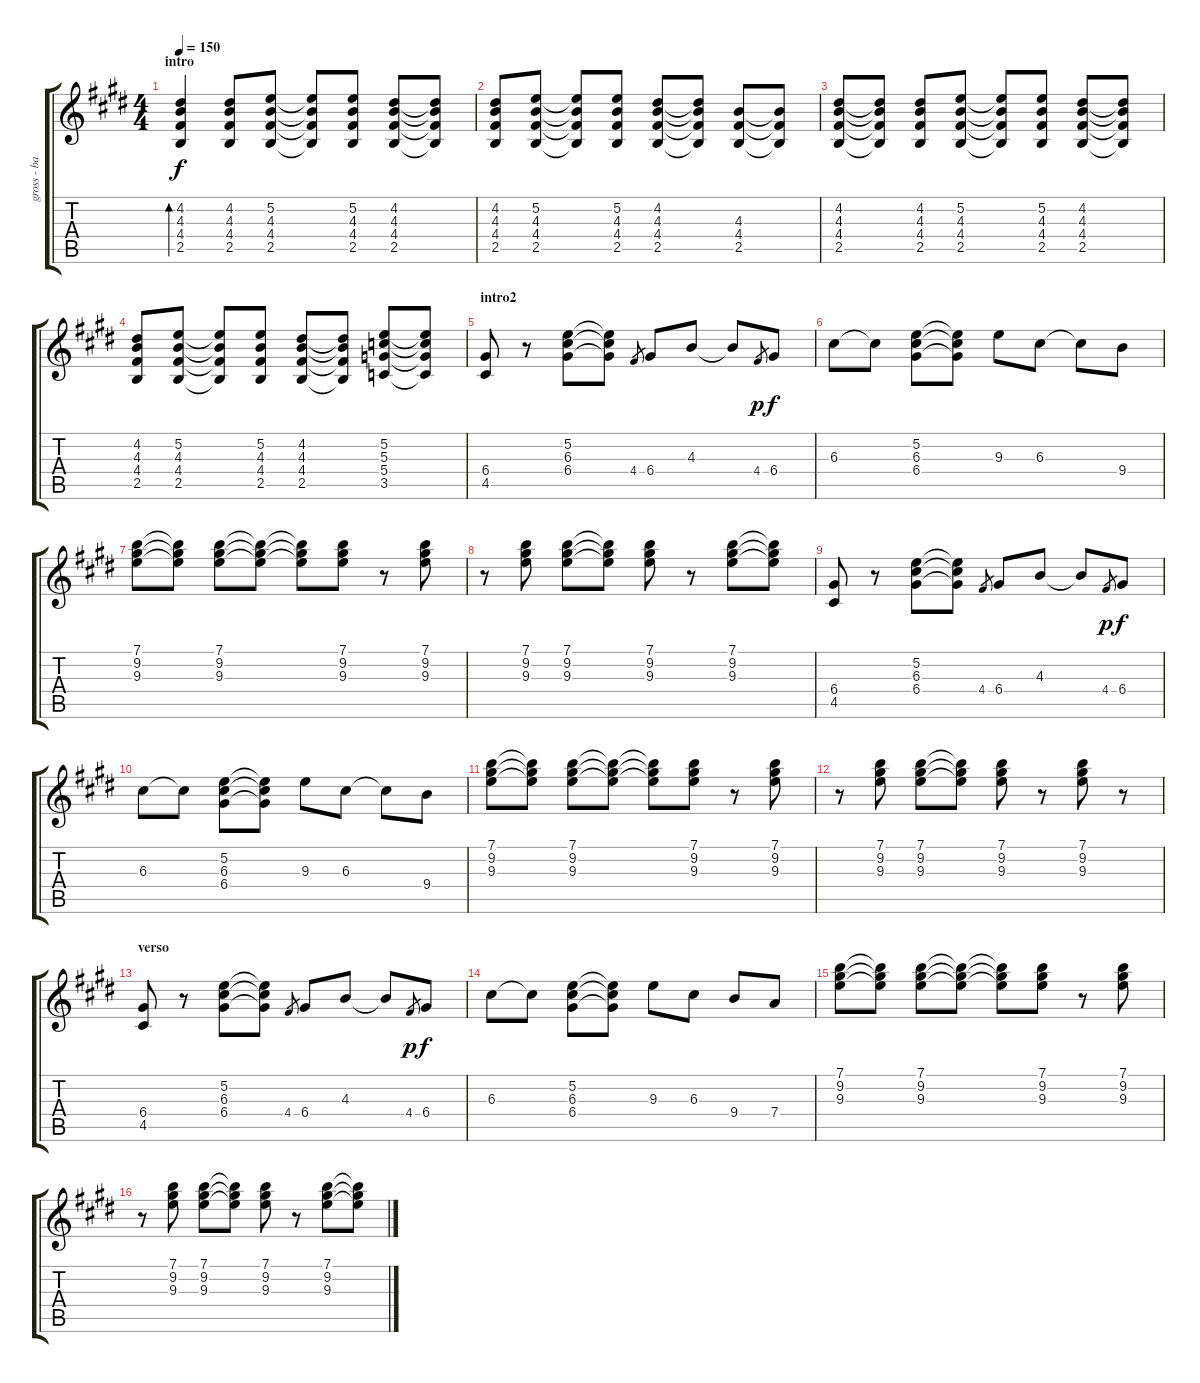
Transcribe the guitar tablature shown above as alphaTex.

\track ("gross - base" "gross - ba") {instrument distortionguitar}
\staff {score tabs}
\tuning (E4 B3 G3 D3 A2 E2) {hide}
\ts (4 4)
\section ("" "intro")
\tempo 150
\clef g2
\ks e
(4.2 4.3 4.4 2.5).4{bd 120 dy f instrument distortionguitar} (4.2 4.3 4.4 2.5).8 (5.2 4.3 4.4 2.5).8 (5.2{t} 4.3{t} 4.4{t} 2.5{t}).8 (5.2 4.3 4.4 2.5).8 (4.2 4.3 4.4 2.5).8 (4.2{t} 4.3{t} 4.4{t} 2.5{t}).8 |
(4.2 4.3 4.4 2.5).8 (5.2 4.3 4.4 2.5).8 (5.2{t} 4.3{t} 4.4{t} 2.5{t}).8 (5.2 4.3 4.4 2.5).8 (4.2 4.3 4.4 2.5).8 (4.2{t} 4.3{t} 4.4{t} 2.5{t}).8 (4.3 4.4 2.5).8 (4.3{t} 4.4{t} 2.5{t}).8 |
(4.2 4.3 4.4 2.5).8 (4.2{t} 4.3{t} 4.4{t} 2.5{t}).8 (4.2 4.3 4.4 2.5).8 (5.2 4.3 4.4 2.5).8 (5.2{t} 4.3{t} 4.4{t} 2.5{t}).8 (5.2 4.3 4.4 2.5).8 (4.2 4.3 4.4 2.5).8 (4.2{t} 4.3{t} 4.4{t} 2.5{t}).8 |
(4.2 4.3 4.4 2.5).8 (5.2 4.3 4.4 2.5).8 (5.2{t} 4.3{t} 4.4{t} 2.5{t}).8 (5.2 4.3 4.4 2.5).8 (4.2 4.3 4.4 2.5).8 (4.2{t} 4.3{t} 4.4{t} 2.5{t}).8 (5.2 5.3 5.4 3.5).8 (5.2{t} 5.3{t} 5.4{t} 3.5{t}).8 |
\section ("" "intro2")
(6.4 4.5).8 r.8 (5.2 6.3 6.4).8 (5.2{t} 6.3{t} 6.4{t}).8 4.4.8{gr} 6.4.8 4.3.8 4.3{t}.8 4.4.8{gr dy p} 6.4.8{dy f} |
6.3.8 6.3{t}.8 (5.2 6.3 6.4).8 (5.2{t} 6.3{t} 6.4{t}).8 9.3.8 6.3.8 6.3{t}.8 9.4.8 |
(7.1 9.2 9.3).8 (7.1{t} 9.2{t} 9.3{t}).8 (7.1 9.2 9.3).8 (7.1{t} 9.2{t} 9.3{t}).8 (7.1{t} 9.2{t} 9.3{t}).8 (7.1 9.2 9.3).8 r.8 (7.1 9.2 9.3).8 |
r.8 (7.1 9.2 9.3).8 (7.1 9.2 9.3).8 (7.1{t} 9.2{t} 9.3{t}).8 (7.1 9.2 9.3).8 r.8 (7.1 9.2 9.3).8 (7.1{t} 9.2{t} 9.3{t}).8 |
(6.4 4.5).8 r.8 (5.2 6.3 6.4).8 (5.2{t} 6.3{t} 6.4{t}).8 4.4.8{gr} 6.4.8 4.3.8 4.3{t}.8 4.4.8{gr dy p} 6.4.8{dy f} |
6.3.8 6.3{t}.8 (5.2 6.3 6.4).8 (5.2{t} 6.3{t} 6.4{t}).8 9.3.8 6.3.8 6.3{t}.8 9.4.8 |
(7.1 9.2 9.3).8 (7.1{t} 9.2{t} 9.3{t}).8 (7.1 9.2 9.3).8 (7.1{t} 9.2{t} 9.3{t}).8 (7.1{t} 9.2{t} 9.3{t}).8 (7.1 9.2 9.3).8 r.8 (7.1 9.2 9.3).8 |
r.8 (7.1 9.2 9.3).8 (7.1 9.2 9.3).8 (7.1{t} 9.2{t} 9.3{t}).8 (7.1 9.2 9.3).8 r.8 (7.1 9.2 9.3).8 r.8 |
\section ("" "verso")
(6.4 4.5).8 r.8 (5.2 6.3 6.4).8 (5.2{t} 6.3{t} 6.4{t}).8 4.4.8{gr} 6.4.8 4.3.8 4.3{t}.8 4.4.8{gr dy p} 6.4.8{dy f} |
6.3.8 6.3{t}.8 (5.2 6.3 6.4).8 (5.2{t} 6.3{t} 6.4{t}).8 9.3.8 6.3.8 9.4.8 7.4.8 |
(7.1 9.2 9.3).8 (7.1{t} 9.2{t} 9.3{t}).8 (7.1 9.2 9.3).8 (7.1{t} 9.2{t} 9.3{t}).8 (7.1{t} 9.2{t} 9.3{t}).8 (7.1 9.2 9.3).8 r.8 (7.1 9.2 9.3).8 |
r.8 (7.1 9.2 9.3).8 (7.1 9.2 9.3).8 (7.1{t} 9.2{t} 9.3{t}).8 (7.1 9.2 9.3).8 r.8 (7.1 9.2 9.3).8 (7.1{t} 9.2{t} 9.3{t}).8
